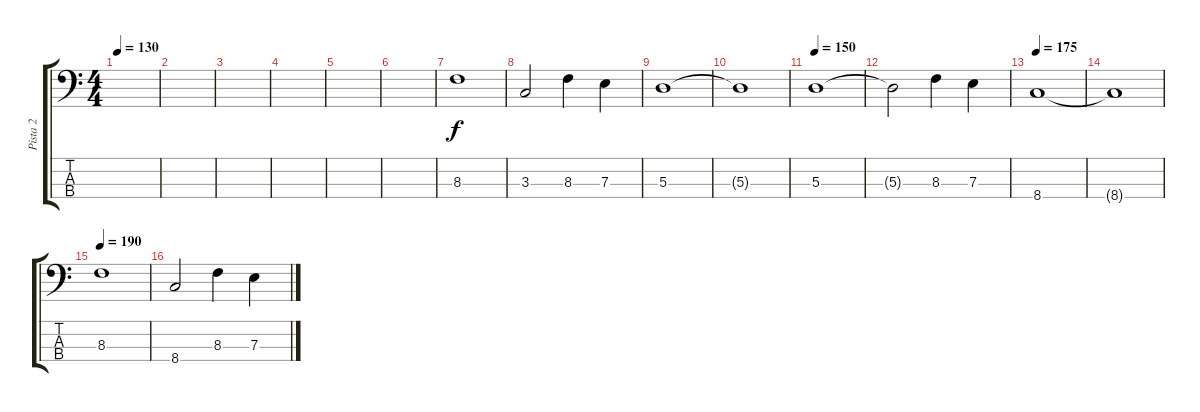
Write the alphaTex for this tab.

\track ("Pista 2" "Pista 2") {instrument electricbassfinger}
\staff {score tabs}
\tuning (G2 D2 A1 E1) {hide}
\ts (4 4)
\tempo 130
\clef f4
\ks c
|
|
|
|
|
|
8.3.1 |
3.3.2 8.3.4 7.3.4 |
5.3.1 |
5.3{t}.1 |
\tempo 150
5.3.1 |
5.3{t}.2 8.3.4 7.3.4 |
\tempo 175
8.4.1 |
8.4{t}.1 |
\tempo 190
8.3.1 |
8.4.2 8.3.4 7.3.4
